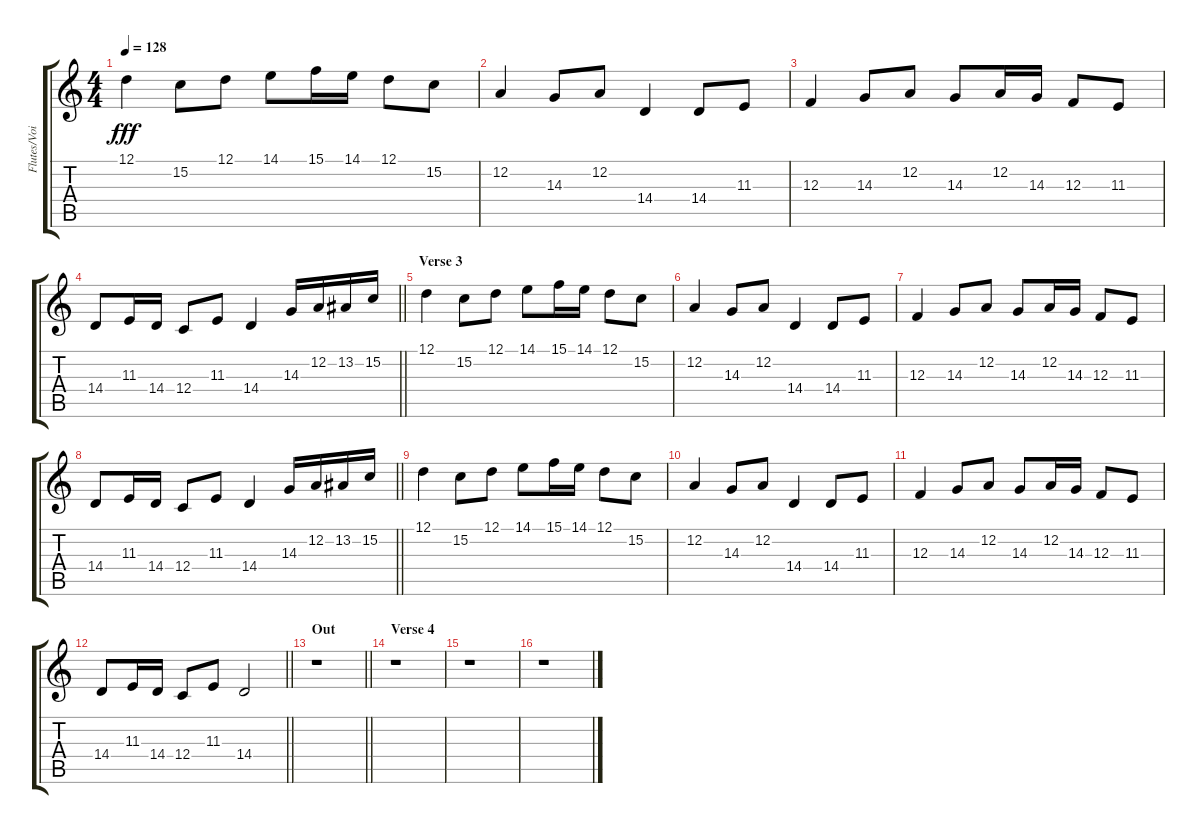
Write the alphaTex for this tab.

\track ("Flutes/Voice" "Flutes/Voi") {instrument tremolostrings}
\staff {score tabs}
\tuning (D4 A3 F3 C3 G2 D2) {hide}
\ts (4 4)
\tempo 128
\clef g2
\ks c
12.1.4{dy fff} 15.2.8 12.1.8 14.1.8 15.1.16 14.1.16 12.1.8 15.2.8 |
12.2.4 14.3.8 12.2.8 14.4.4 14.4.8 11.3.8 |
12.3.4 14.3.8 12.2.8 14.3.8 12.2.16 14.3.16 12.3.8 11.3.8 |
\barLineRight lightlight
14.4.8 11.3.16 14.4.16 12.4.8 11.3.8 14.4.4 14.3.16 12.2.16 13.2.16 15.2.16 |
\section ("" "Verse 3")
12.1.4 15.2.8 12.1.8 14.1.8 15.1.16 14.1.16 12.1.8 15.2.8 |
12.2.4 14.3.8 12.2.8 14.4.4 14.4.8 11.3.8 |
12.3.4 14.3.8 12.2.8 14.3.8 12.2.16 14.3.16 12.3.8 11.3.8 |
\barLineRight lightlight
14.4.8 11.3.16 14.4.16 12.4.8 11.3.8 14.4.4 14.3.16 12.2.16 13.2.16 15.2.16 |
12.1.4 15.2.8 12.1.8 14.1.8 15.1.16 14.1.16 12.1.8 15.2.8 |
12.2.4 14.3.8 12.2.8 14.4.4 14.4.8 11.3.8 |
12.3.4 14.3.8 12.2.8 14.3.8 12.2.16 14.3.16 12.3.8 11.3.8 |
\barLineRight lightlight
14.4.8 11.3.16 14.4.16 12.4.8 11.3.8 14.4.2 |
\section ("" "Out")
\barLineRight lightlight
r.1 |
\section ("" "Verse 4")
r.1 |
r.1 |
r.1
